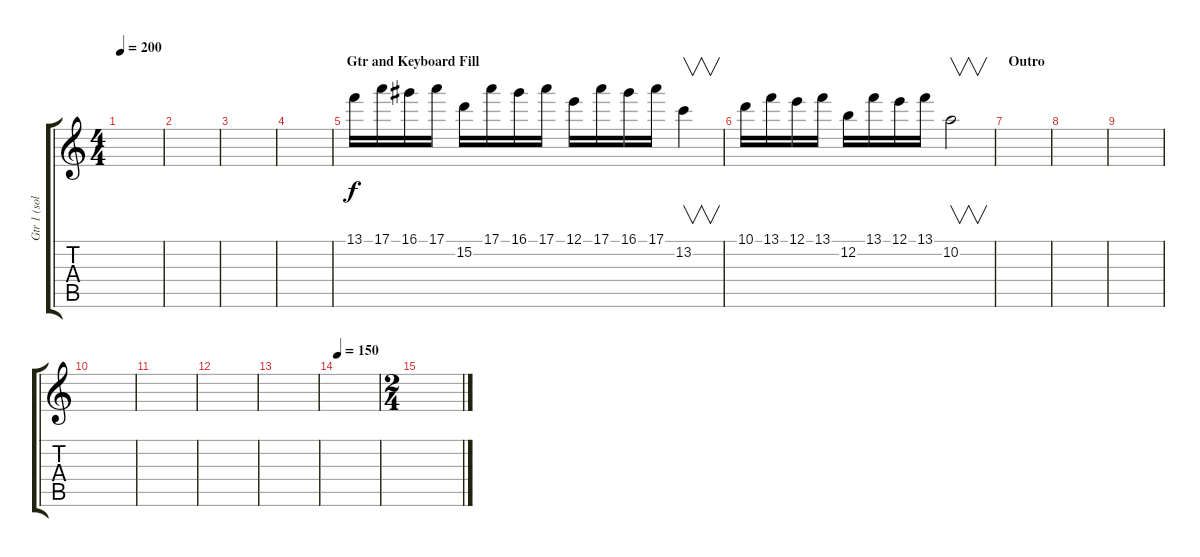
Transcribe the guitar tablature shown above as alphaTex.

\track ("Gtr 1 (solos)" "Gtr 1 (sol") {instrument overdrivenguitar}
\staff {score tabs}
\tuning (E4 B3 G3 D3 A2 E2) {hide}
\ts (4 4)
\tempo 200
\clef g2
\ks c
|
|
|
|
\section ("" "Gtr and Keyboard Fill")
13.1.16 17.1.16 16.1.16 17.1.16 15.2.16 17.1.16 16.1.16 17.1.16 12.1.16 17.1.16 16.1.16 17.1.16 13.2.4{v} |
10.1.16 13.1.16 12.1.16 13.1.16 12.2.16 13.1.16 12.1.16 13.1.16 10.2.2{v} |
\section ("" "Outro")
|
|
|
|
|
|
|
\tempo 150
|
\ts (2 4)
